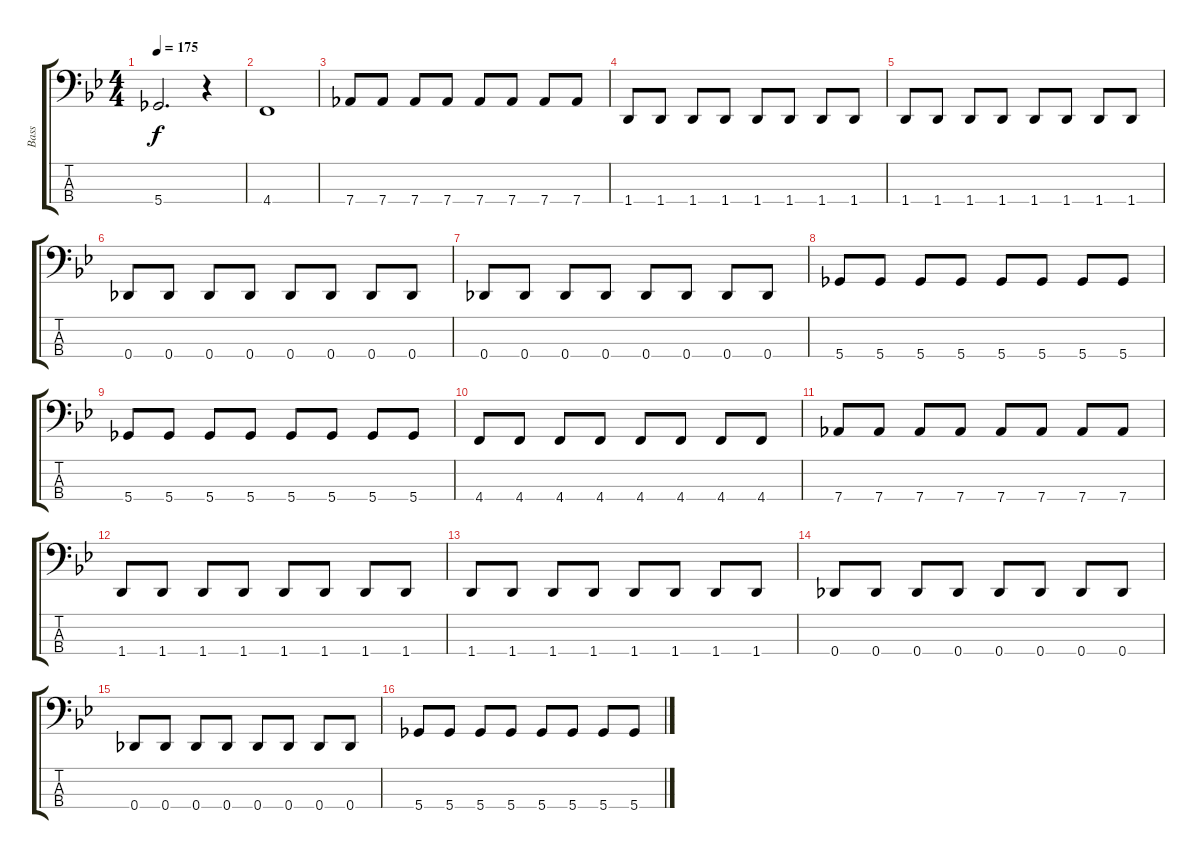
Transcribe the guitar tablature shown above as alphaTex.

\track ("Bass" "Bass") {instrument electricbassfinger}
\staff {score tabs}
\tuning (Gb2 Db2 Ab1 Db1) {hide}
\ts (4 4)
\tempo 175
\clef f4
\ks bb
5.4{t}.2{d dy f} r.4 |
4.4.1 |
7.4.8 7.4.8 7.4.8 7.4.8 7.4.8 7.4.8 7.4.8 7.4.8 |
1.4.8 1.4.8 1.4.8 1.4.8 1.4.8 1.4.8 1.4.8 1.4.8 |
1.4.8 1.4.8 1.4.8 1.4.8 1.4.8 1.4.8 1.4.8 1.4.8 |
0.4.8 0.4.8 0.4.8 0.4.8 0.4.8 0.4.8 0.4.8 0.4.8 |
0.4.8 0.4.8 0.4.8 0.4.8 0.4.8 0.4.8 0.4.8 0.4.8 |
5.4.8 5.4.8 5.4.8 5.4.8 5.4.8 5.4.8 5.4.8 5.4.8 |
5.4.8 5.4.8 5.4.8 5.4.8 5.4.8 5.4.8 5.4.8 5.4.8 |
4.4.8 4.4.8 4.4.8 4.4.8 4.4.8 4.4.8 4.4.8 4.4.8 |
7.4.8 7.4.8 7.4.8 7.4.8 7.4.8 7.4.8 7.4.8 7.4.8 |
1.4.8 1.4.8 1.4.8 1.4.8 1.4.8 1.4.8 1.4.8 1.4.8 |
1.4.8 1.4.8 1.4.8 1.4.8 1.4.8 1.4.8 1.4.8 1.4.8 |
0.4.8 0.4.8 0.4.8 0.4.8 0.4.8 0.4.8 0.4.8 0.4.8 |
0.4.8 0.4.8 0.4.8 0.4.8 0.4.8 0.4.8 0.4.8 0.4.8 |
5.4.8 5.4.8 5.4.8 5.4.8 5.4.8 5.4.8 5.4.8 5.4.8
